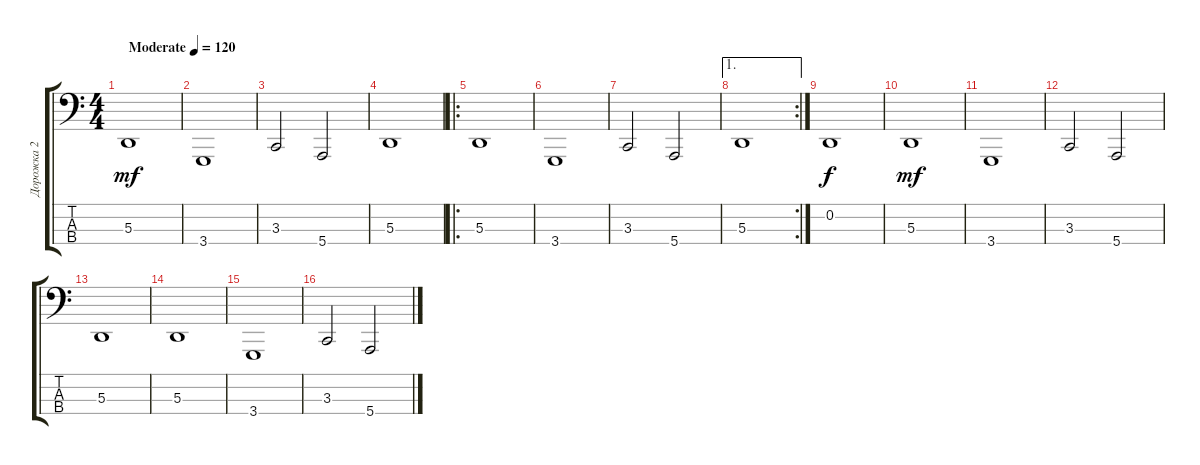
\track ("Дорожка 2" "Дорожка 2") {instrument synthstrings2}
\staff {score tabs}
\tuning (G2 D2 A1 E1) {hide}
\ts (4 4)
\tempo (120 "Moderate")
\clef f4
\ks c
5.3.1{dy mf instrument synthstrings2} |
3.4.1 |
3.3.2 5.4.2 |
5.3.1 |
\ro
5.3.1 |
3.4.1 |
3.3.2 5.4.2 |
\ae 1
\rc 2
5.3.1 |
0.2.1{dy f} |
5.3.1{dy mf} |
3.4.1 |
3.3.2 5.4.2 |
5.3.1 |
5.3.1 |
3.4.1 |
3.3.2 5.4.2
